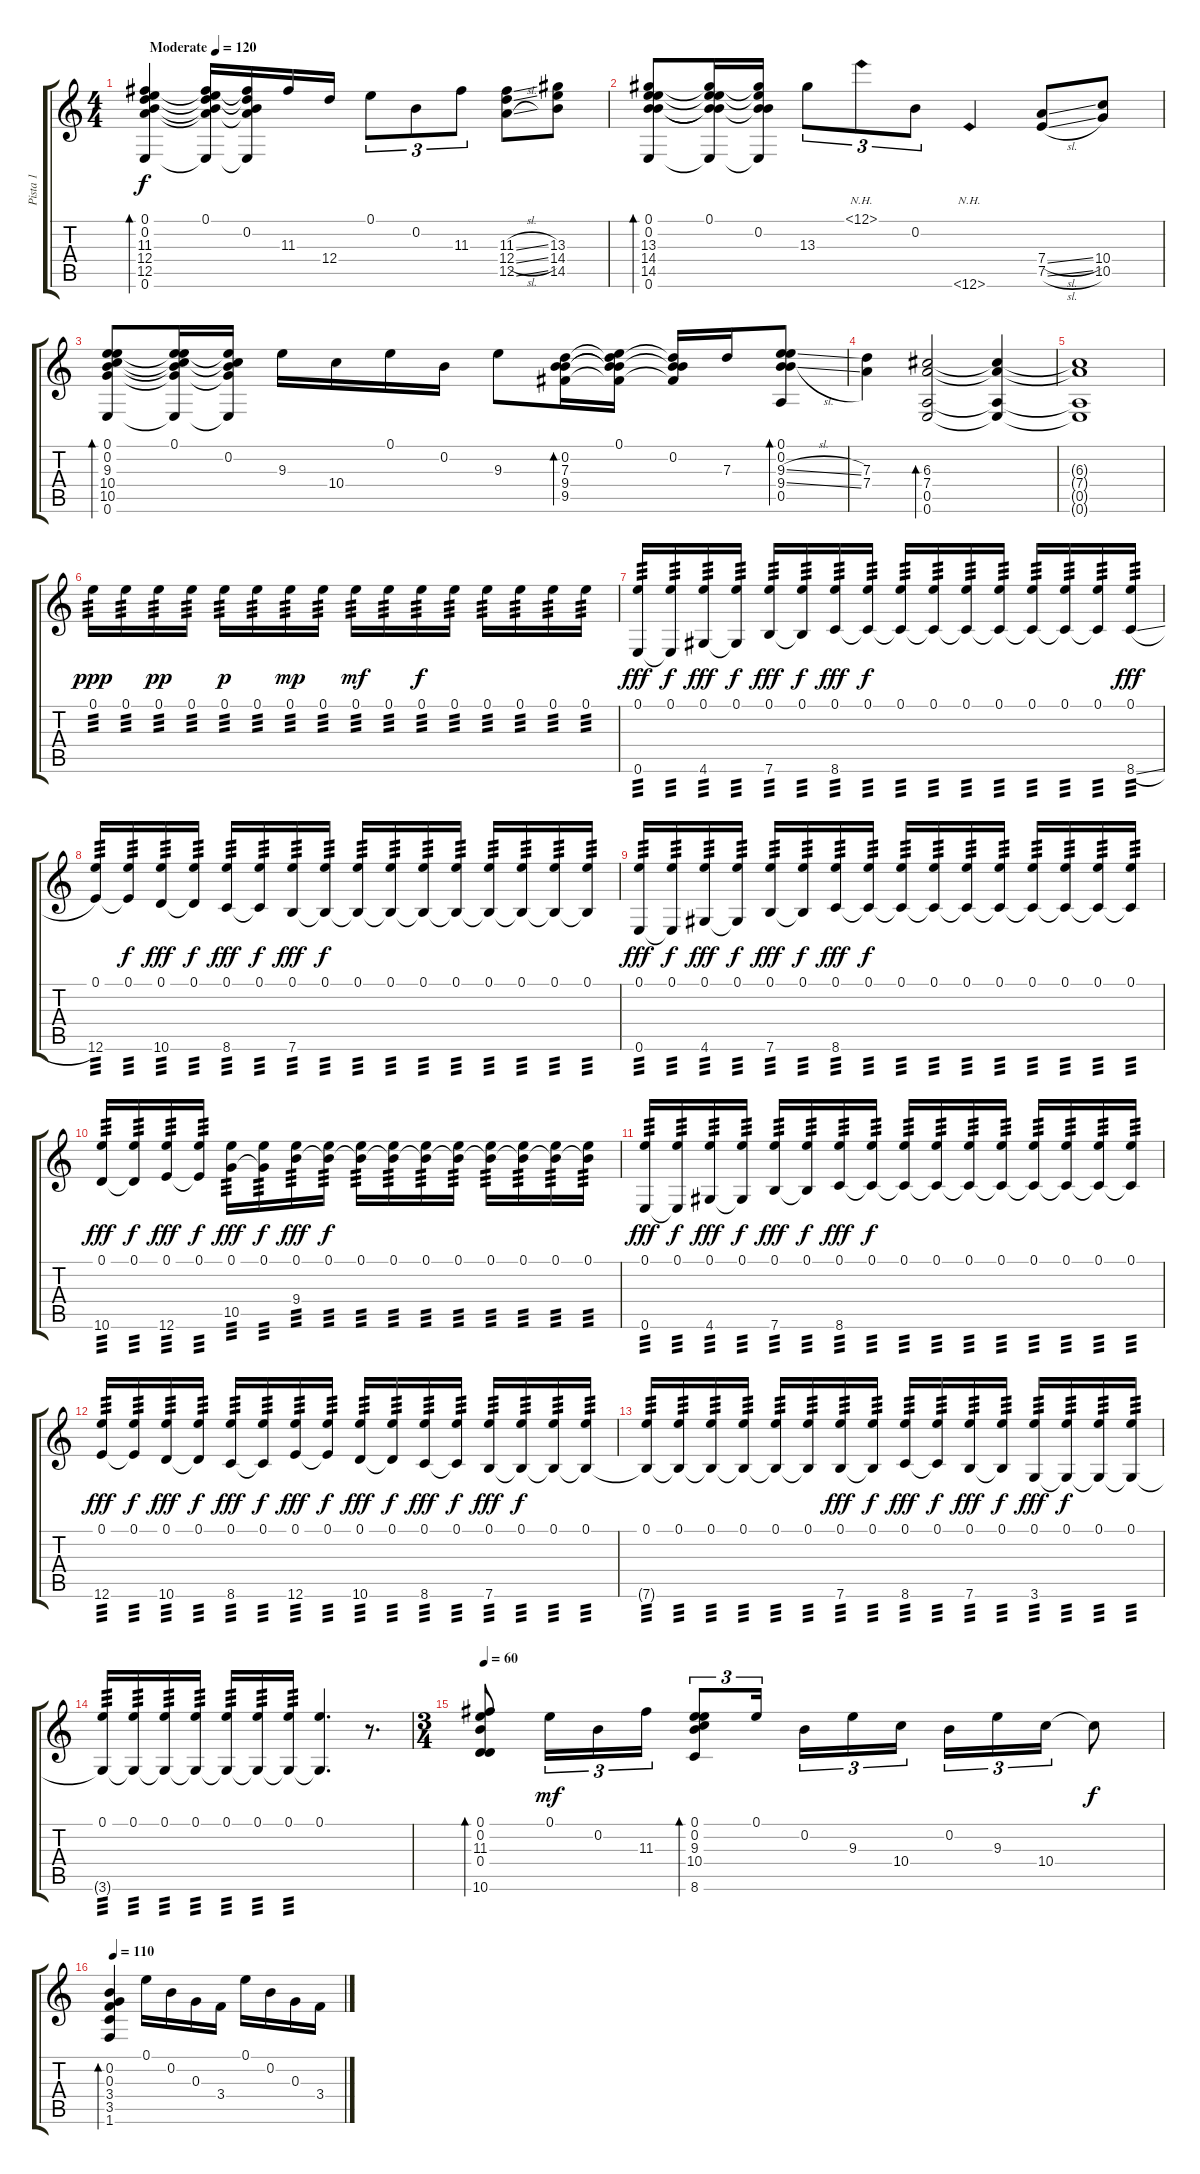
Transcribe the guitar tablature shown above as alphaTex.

\track ("Pista 1" "Pista 1") {instrument acousticguitarsteel}
\staff {score tabs}
\tuning (E4 B3 G3 D3 A2 E2) {hide}
\ts (4 4)
\tempo (120 "Moderate")
\clef g2
\ks c
(0.1 0.2 11.3 12.4 12.5 0.6).4{bd 120 dy f instrument acousticguitarsteel} (0.1 0.2{t} 11.3{t} 12.4{t} 12.5{t} 0.6{t}).16 (0.2 11.3{t} 12.4{t} 12.5{t} 0.6{t}).16 11.3.16 12.4.16 0.1.8{tu (3 2)} 0.2.8{tu (3 2)} 11.3.8{tu (3 2)} (11.3{sl} 12.4{sl} 12.5{sl}).8 (13.3 14.4 14.5).8 |
(0.1 0.2 13.3 14.4 14.5 0.6).8{bd 120} (0.1 0.2{t} 13.3{t} 14.4{t} 14.5{t} 0.6{t}).16 (0.2 13.3{t} 14.4{t} 14.5{t} 0.6{t}).16 13.3.8{tu (3 2)} 12.1{nh}.8{tu (3 2)} 0.2.8{tu (3 2)} 12.6{nh}.4 (7.4{sl} 7.5{sl}).8 (10.4 10.5).8 |
(0.1 0.2 9.3 10.4 10.5 0.6).8{bd 120} (0.1 0.2{t} 9.3{t} 10.4{t} 10.5{t} 0.6{t}).16 (0.2 9.3{t} 10.4{t} 10.5{t} 0.6{t}).16 9.3.16 10.4.16 0.1.16 0.2.16 9.3.8 (0.2 7.3 9.4 9.5).16{bd 120} (0.1 0.2{t} 7.3{t} 9.4{t} 9.5{t}).16 (0.2 7.3{t} 9.4{t} 9.5{t}).16 7.3.16 (0.1 0.2 9.3{sl} 9.4{sl} 0.5).8{bd 120} |
(7.3 7.4).4 (6.3 7.4 0.5 0.6).2{bd 120} (6.3{t} 7.4{t} 0.5{t} 0.6{t}).4 |
(6.3{t} 7.4{t} 0.5{t} 0.6{t}).1 |
0.1.16{tp 3 dy ppp} 0.1.16{tp 3} 0.1.16{tp 3 dy pp} 0.1.16{tp 3} 0.1.16{tp 3 dy p} 0.1.16{tp 3} 0.1.16{tp 3 dy mp} 0.1.16{tp 3} 0.1.16{tp 3 dy mf} 0.1.16{tp 3} 0.1.16{tp 3 dy f} 0.1.16{tp 3} 0.1.16{tp 3} 0.1.16{tp 3} 0.1.16{tp 3} 0.1.16{tp 3} |
(0.1 0.6).16{tp 3 dy fff} (0.1 0.6{t}).16{tp 3 dy f} (0.1 4.6).16{tp 3 dy fff} (0.1 4.6{t}).16{tp 3 dy f} (0.1 7.6).16{tp 3 dy fff} (0.1 7.6{t}).16{tp 3 dy f} (0.1 8.6).16{tp 3 dy fff} (0.1 8.6{t}).16{tp 3 dy f} (0.1 8.6{t}).16{tp 3} (0.1 8.6{t}).16{tp 3} (0.1 8.6{t}).16{tp 3} (0.1 8.6{t}).16{tp 3} (0.1 8.6{t}).16{tp 3} (0.1 8.6{t}).16{tp 3} (0.1 8.6{t}).16{tp 3} (0.1 8.6{sl}).16{tp 3 dy fff} |
(0.1 12.6).16{tp 3} (0.1 12.6{t}).16{tp 3 dy f} (0.1 10.6).16{tp 3 dy fff} (0.1 10.6{t}).16{tp 3 dy f} (0.1 8.6).16{tp 3 dy fff} (0.1 8.6{t}).16{tp 3 dy f} (0.1 7.6).16{tp 3 dy fff} (0.1 7.6{t}).16{tp 3 dy f} (0.1 7.6{t}).16{tp 3} (0.1 7.6{t}).16{tp 3} (0.1 7.6{t}).16{tp 3} (0.1 7.6{t}).16{tp 3} (0.1 7.6{t}).16{tp 3} (0.1 7.6{t}).16{tp 3} (0.1 7.6{t}).16{tp 3} (0.1 7.6{t}).16{tp 3} |
(0.1 0.6).16{tp 3 dy fff} (0.1 0.6{t}).16{tp 3 dy f} (0.1 4.6).16{tp 3 dy fff} (0.1 4.6{t}).16{tp 3 dy f} (0.1 7.6).16{tp 3 dy fff} (0.1 7.6{t}).16{tp 3 dy f} (0.1 8.6).16{tp 3 dy fff} (0.1 8.6{t}).16{tp 3 dy f} (0.1 8.6{t}).16{tp 3} (0.1 8.6{t}).16{tp 3} (0.1 8.6{t}).16{tp 3} (0.1 8.6{t}).16{tp 3} (0.1 8.6{t}).16{tp 3} (0.1 8.6{t}).16{tp 3} (0.1 8.6{t}).16{tp 3} (0.1 8.6{t}).16{tp 3} |
(0.1 10.6).16{tp 3 dy fff} (0.1 10.6{t}).16{tp 3 dy f} (0.1 12.6).16{tp 3 dy fff} (0.1 12.6{t}).16{tp 3 dy f} (0.1 10.5).16{tp 3 dy fff} (0.1 10.5{t}).16{tp 3 dy f} (0.1 9.4).16{tp 3 dy fff} (0.1 9.4{t}).16{tp 3 dy f} (0.1 9.4{t}).16{tp 3} (0.1 9.4{t}).16{tp 3} (0.1 9.4{t}).16{tp 3} (0.1 9.4{t}).16{tp 3} (0.1 9.4{t}).16{tp 3} (0.1 9.4{t}).16{tp 3} (0.1 9.4{t}).16{tp 3} (0.1 9.4{t}).16{tp 3} |
(0.1 0.6).16{tp 3 dy fff} (0.1 0.6{t}).16{tp 3 dy f} (0.1 4.6).16{tp 3 dy fff} (0.1 4.6{t}).16{tp 3 dy f} (0.1 7.6).16{tp 3 dy fff} (0.1 7.6{t}).16{tp 3 dy f} (0.1 8.6).16{tp 3 dy fff} (0.1 8.6{t}).16{tp 3 dy f} (0.1 8.6{t}).16{tp 3} (0.1 8.6{t}).16{tp 3} (0.1 8.6{t}).16{tp 3} (0.1 8.6{t}).16{tp 3} (0.1 8.6{t}).16{tp 3} (0.1 8.6{t}).16{tp 3} (0.1 8.6{t}).16{tp 3} (0.1 8.6{t}).16{tp 3} |
(0.1 12.6).16{tp 3 dy fff} (0.1 12.6{t}).16{tp 3 dy f} (0.1 10.6).16{tp 3 dy fff} (0.1 10.6{t}).16{tp 3 dy f} (0.1 8.6).16{tp 3 dy fff} (0.1 8.6{t}).16{tp 3 dy f} (0.1 12.6).16{tp 3 dy fff} (0.1 12.6{t}).16{tp 3 dy f} (0.1 10.6).16{tp 3 dy fff} (0.1 10.6{t}).16{tp 3 dy f} (0.1 8.6).16{tp 3 dy fff} (0.1 8.6{t}).16{tp 3 dy f} (0.1 7.6).16{tp 3 dy fff} (0.1 7.6{t}).16{tp 3 dy f} (0.1 7.6{t}).16{tp 3} (0.1 7.6{t}).16{tp 3} |
(0.1 7.6{t}).16{tp 3} (0.1 7.6{t}).16{tp 3} (0.1 7.6{t}).16{tp 3} (0.1 7.6{t}).16{tp 3} (0.1 7.6{t}).16{tp 3} (0.1 7.6{t}).16{tp 3} (0.1 7.6).16{tp 3 dy fff} (0.1 7.6{t}).16{tp 3 dy f} (0.1 8.6).16{tp 3 dy fff} (0.1 8.6{t}).16{tp 3 dy f} (0.1 7.6).16{tp 3 dy fff} (0.1 7.6{t}).16{tp 3 dy f} (0.1 3.6).16{tp 3 dy fff} (0.1 3.6{t}).16{tp 3 dy f} (0.1 3.6{t}).16{tp 3} (0.1 3.6{t}).16{tp 3} |
(0.1 3.6{t}).16{tp 3} (0.1 3.6{t}).16{tp 3} (0.1 3.6{t}).16{tp 3} (0.1 3.6{t}).16{tp 3} (0.1 3.6{t}).16{tp 3} (0.1 3.6{t}).16{tp 3} (0.1 3.6{t}).16{tp 3} (0.1 3.6{t}).4{d} r.8{d} |
\ts (3 4)
\tempo 60
(0.1 0.2 11.3 0.4 10.6).8{bd 120} 0.1.16{tu (3 2) dy mf} 0.2.16{tu (3 2)} 11.3.16{tu (3 2)} (0.1 0.2 9.3 10.4 8.6).8{tu (3 2) bd 120} 0.1.16{tu (3 2) beam splitsecondary} 0.2.16{tu (3 2)} 9.3.16{tu (3 2)} 10.4.16{tu (3 2)} 0.2.16{tu (3 2)} 9.3.16{tu (3 2)} 10.4.16{tu (3 2)} 10.4{t}.8{dy f} |
\tempo 110
(0.2 0.3 3.4 3.5 1.6).4{bd 120} 0.1.16 0.2.16 0.3.16 3.4.16 0.1.16 0.2.16 0.3.16 3.4.16
